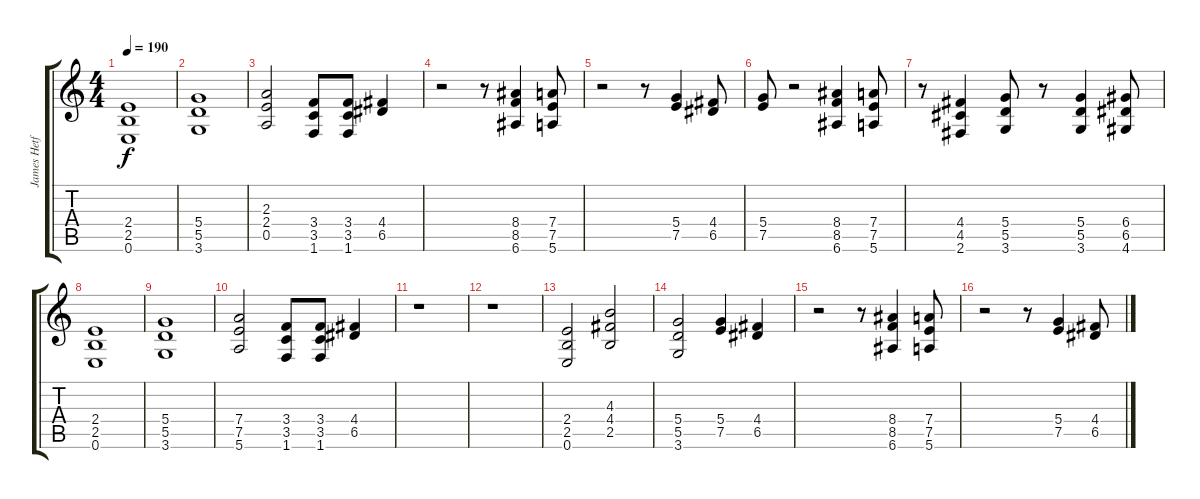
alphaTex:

\track ("James Hetfield" "James Hetf") {instrument distortionguitar}
\staff {score tabs}
\tuning (E4 B3 G3 D3 A2 E2) {hide}
\ts (4 4)
\tempo 190
\clef g2
\ks c
(2.4 2.5 0.6).1{dy f} |
(5.4 5.5 3.6).1 |
(2.3 2.4 0.5).2 (3.4 3.5 1.6).8 (3.4 3.5 1.6).8 (4.4 6.5).4 |
r.2 r.8 (8.4 8.5 6.6).4 (7.4 7.5 5.6).8 |
r.2 r.8 (5.4 7.5).4 (4.4 6.5).8 |
(5.4 7.5).8 r.2 (8.4 8.5 6.6).4 (7.4 7.5 5.6).8 |
r.8 (4.4 4.5 2.6).4 (5.4 5.5 3.6).8 r.8 (5.4 5.5 3.6).4 (6.4 6.5 4.6).8 |
(2.4 2.5 0.6).1 |
(5.4 5.5 3.6).1 |
(7.4 7.5 5.6).2 (3.4 3.5 1.6).8 (3.4 3.5 1.6).8 (4.4 6.5).4 |
r.1 |
r.1 |
(2.4 2.5 0.6).2 (4.3 4.4 2.5).2 |
(5.4 5.5 3.6).2 (5.4 7.5).4 (4.4 6.5).4 |
r.2 r.8 (8.4 8.5 6.6).4 (7.4 7.5 5.6).8 |
r.2 r.8 (5.4 7.5).4 (4.4 6.5).8
